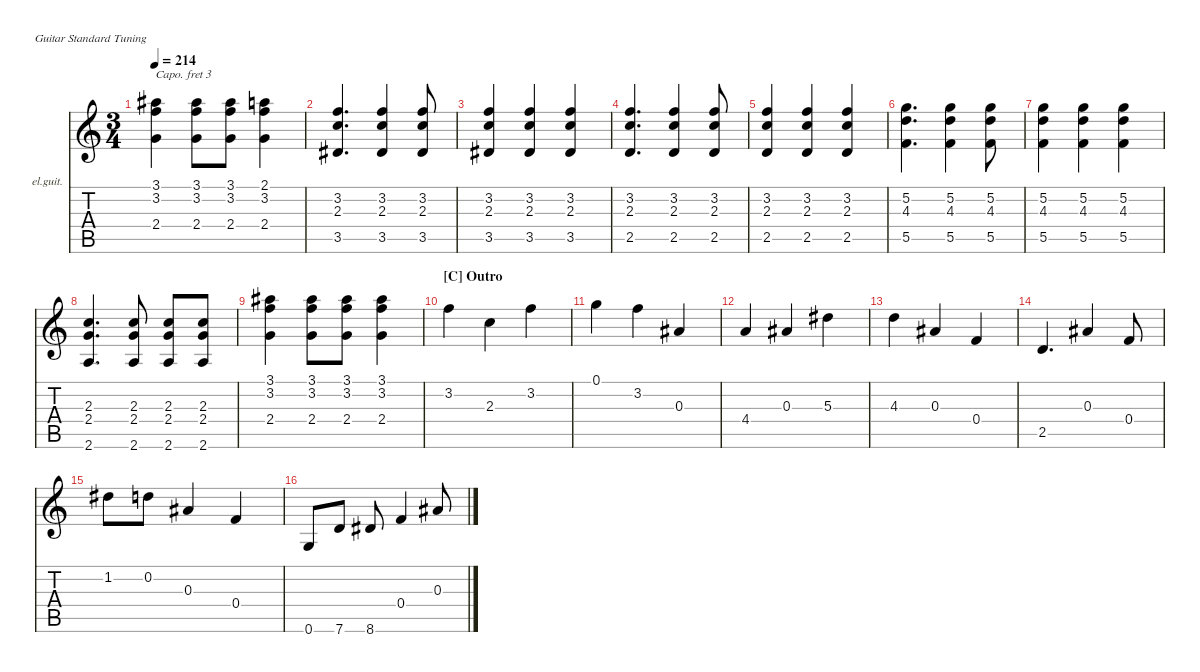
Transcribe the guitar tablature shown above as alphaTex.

\hideDynamics
\bracketExtendMode nobrackets
\firstSystemTrackNameOrientation horizontal
\track ("Clean Guitar" "el.guit.") {instrument electricguitarclean}
\staff {score tabs}
\capo 3
\tuning (E4 B3 G3 D3 A2 E2)
\ts (3 4)
\tempo 214
\clef g2
\ks aminor
(2.4 3.2 3.1{acc #}).4{dy mf beam Down} (3.1{acc #} 3.2 2.4).8{beam Down} (3.1{acc #} 3.2 2.4).8{beam Down} (2.1 3.2 2.4).4{beam Down} |
(3.5{acc #} 2.3 3.2).4{d beam Up} (3.2 2.3 3.5{acc #}).4{beam Up} (3.2 2.3 3.5{acc #}).8{beam Up} |
(3.2 2.3 3.5{acc #}).4{beam Up} (3.2 2.3 3.5{acc #}).4{beam Up} (3.2 2.3 3.5{acc #}).4{beam Up} |
(2.5 2.3 3.2).4{d beam Up} (3.2 2.3 2.5).4{beam Up} (3.2 2.3 2.5).8{beam Up} |
(3.2 2.3 2.5).4{beam Up} (3.2 2.3 2.5).4{beam Up} (3.2 2.3 2.5).4{beam Up} |
(5.5 4.3 5.2).4{d beam Down} (5.2 4.3 5.5).4{beam Down} (5.2 4.3 5.5).8{beam Down} |
(5.2 4.3 5.5).4{beam Down} (5.2 4.3 5.5).4{beam Down} (5.2 4.3 5.5).4{beam Down} |
(2.6 2.4 2.3).4{d beam Up} (2.3 2.6 2.4).8{beam Up} (2.3 2.6 2.4).8{beam Up} (2.4 2.3 2.6).8{beam Up} |
(2.4 3.2 3.1{acc #}).4{beam Down} (3.1{acc #} 3.2 2.4).8{beam Down} (3.1{acc #} 3.2 2.4).8{beam Down} (3.1{acc #} 3.2 2.4).4{beam Down} |
\section ("C" "Outro")
3.2.4{beam Down} 2.3.4{beam Down} 3.2.4{beam Down} |
0.1.4{beam Down} 3.2.4{beam Down} 0.3{acc #}.4{beam Up} |
4.4.4{beam Up} 0.3{acc #}.4{beam Up} 5.3{acc #}.4{beam Down} |
4.3.4{beam Down} 0.3{acc #}.4{beam Up} 0.4.4{beam Up} |
2.5.4{d beam Up} 0.3{acc #}.4{beam Up} 0.4.8{beam Up} |
1.2{acc #}.8{beam Down} 0.2.8{beam Down} 0.3{acc #}.4{beam Up} 0.4.4{beam Up} |
0.6.8{beam Up} 7.6.8{beam Up} 8.6{acc #}.8{beam Up} 0.4.4{beam Up} 0.3{acc #}.8{beam Up}
